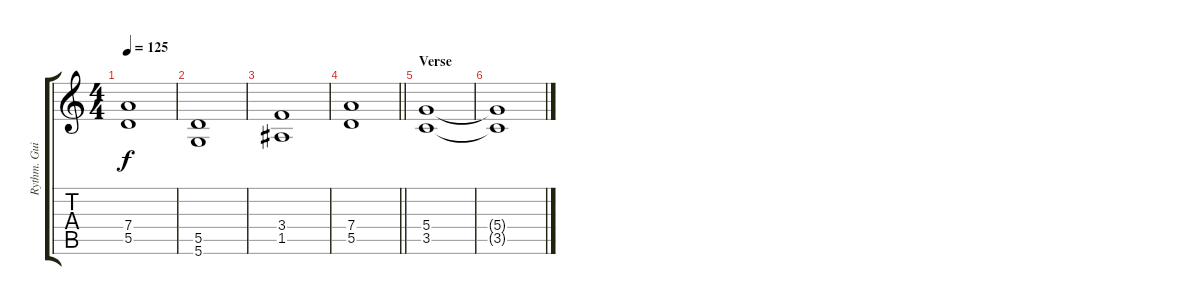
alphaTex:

\track ("Rythm. Guitar" "Rythm. Gui") {instrument distortionguitar}
\staff {score tabs}
\tuning (E4 B3 G3 D3 A2 D2) {hide}
\ts (4 4)
\tempo 125
\clef g2
\ks c
(7.4 5.5).1{dy f} |
(5.5 5.6).1 |
(3.4 1.5).1 |
\barLineRight lightlight
(7.4 5.5).1 |
\section ("" "Verse")
(5.4 3.5).1{volume 0} |
(5.4{t} 3.5{t}).1
